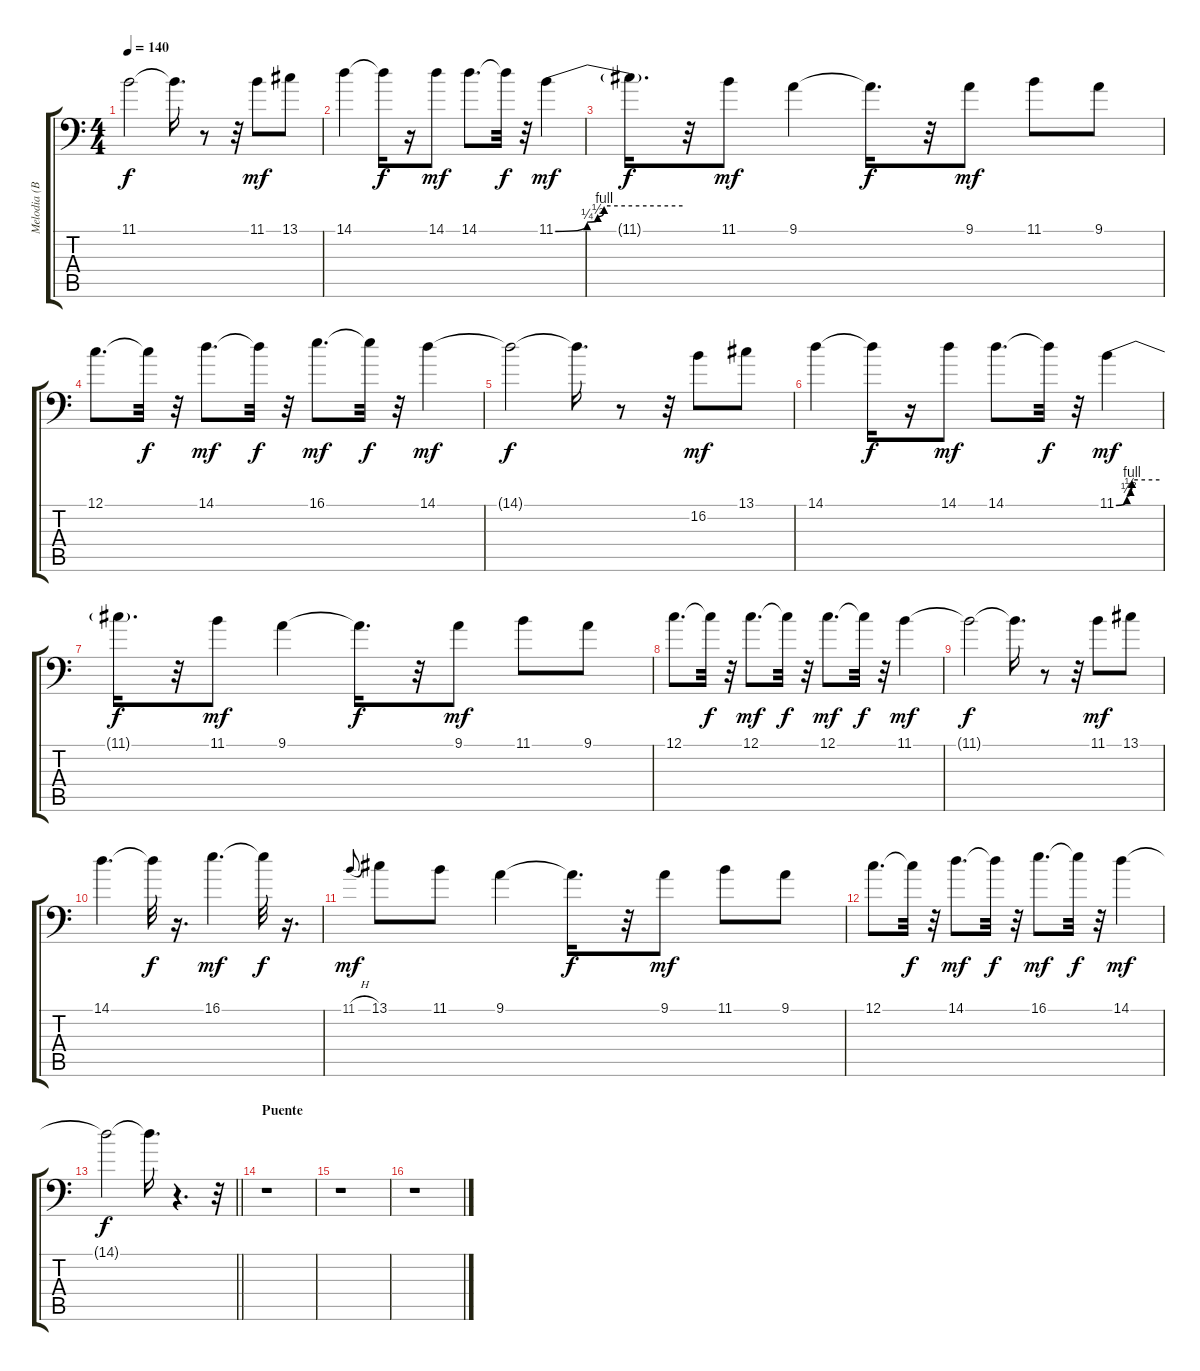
\track ("Melodia (Bajo)" "Melodia (B") {instrument fretlessbass}
\staff {score tabs}
\tuning (C3 G2 D2 A1 E1 B0) {hide}
\ts (4 4)
\tempo 140
\clef f4
\ks c
11.1{t}.2{dy f} 11.1{t}.16{d} r.8 r.32 11.1.8{dy mf} 13.1.8 |
14.1.4 14.1{t}.16{dy f} r.16 14.1.8{dy mf} 14.1.8{d} 14.1{t}.32{dy f} r.32 11.1{be (custom 0 0 15 1 20 2 23 4 60 4)}.4{dy mf} |
11.1{t}.16{d dy f} r.32 11.1.8{dy mf} 9.1.4 9.1{t}.16{d dy f} r.32 9.1.8{dy mf} 11.1.8 9.1.8 |
12.1.8{d} 12.1{t}.32{dy f} r.32 14.1.8{d dy mf} 14.1{t}.32{dy f} r.32 16.1.8{d dy mf} 16.1{t}.32{dy f} r.32 14.1.4{dy mf} |
14.1{t}.2{dy f} 14.1{t}.16{d} r.8 r.32 16.2.8{dy mf} 13.1.8 |
14.1.4 14.1{t}.16{dy f} r.16 14.1.8{dy mf} 14.1.8{d} 14.1{t}.32{dy f} r.32 11.1{be (custom 0 0 15 1 20 2 22 4 60 4)}.4{dy mf} |
11.1{t}.16{d dy f} r.32 11.1.8{dy mf} 9.1.4 9.1{t}.16{d dy f} r.32 9.1.8{dy mf} 11.1.8 9.1.8 |
12.1.8{d} 12.1{t}.32{dy f} r.32 12.1.8{d dy mf} 12.1{t}.32{dy f} r.32 12.1.8{d dy mf} 12.1{t}.32{dy f} r.32 11.1.4{dy mf} |
11.1{t}.2{dy f} 11.1{t}.16{d} r.8 r.32 11.1.8{dy mf} 13.1.8 |
14.1.4{d} 14.1{t}.32{dy f} r.16{d} 16.1.4{d dy mf} 16.1{t}.32{dy f} r.16{d} |
11.1{h}.8{gr onbeat dy mf} 13.1.8 11.1.8 9.1.4 9.1{t}.16{d dy f} r.32 9.1.8{dy mf} 11.1.8 9.1.8 |
12.1.8{d} 12.1{t}.32{dy f} r.32 14.1.8{d dy mf} 14.1{t}.32{dy f} r.32 16.1.8{d dy mf} 16.1{t}.32{dy f} r.32 14.1.4{dy mf} |
\barLineRight lightlight
14.1{t}.2{dy f} 14.1{t}.16{d} r.4{d} r.32 |
\section ("" "Puente")
r.1 |
r.1 |
r.1
